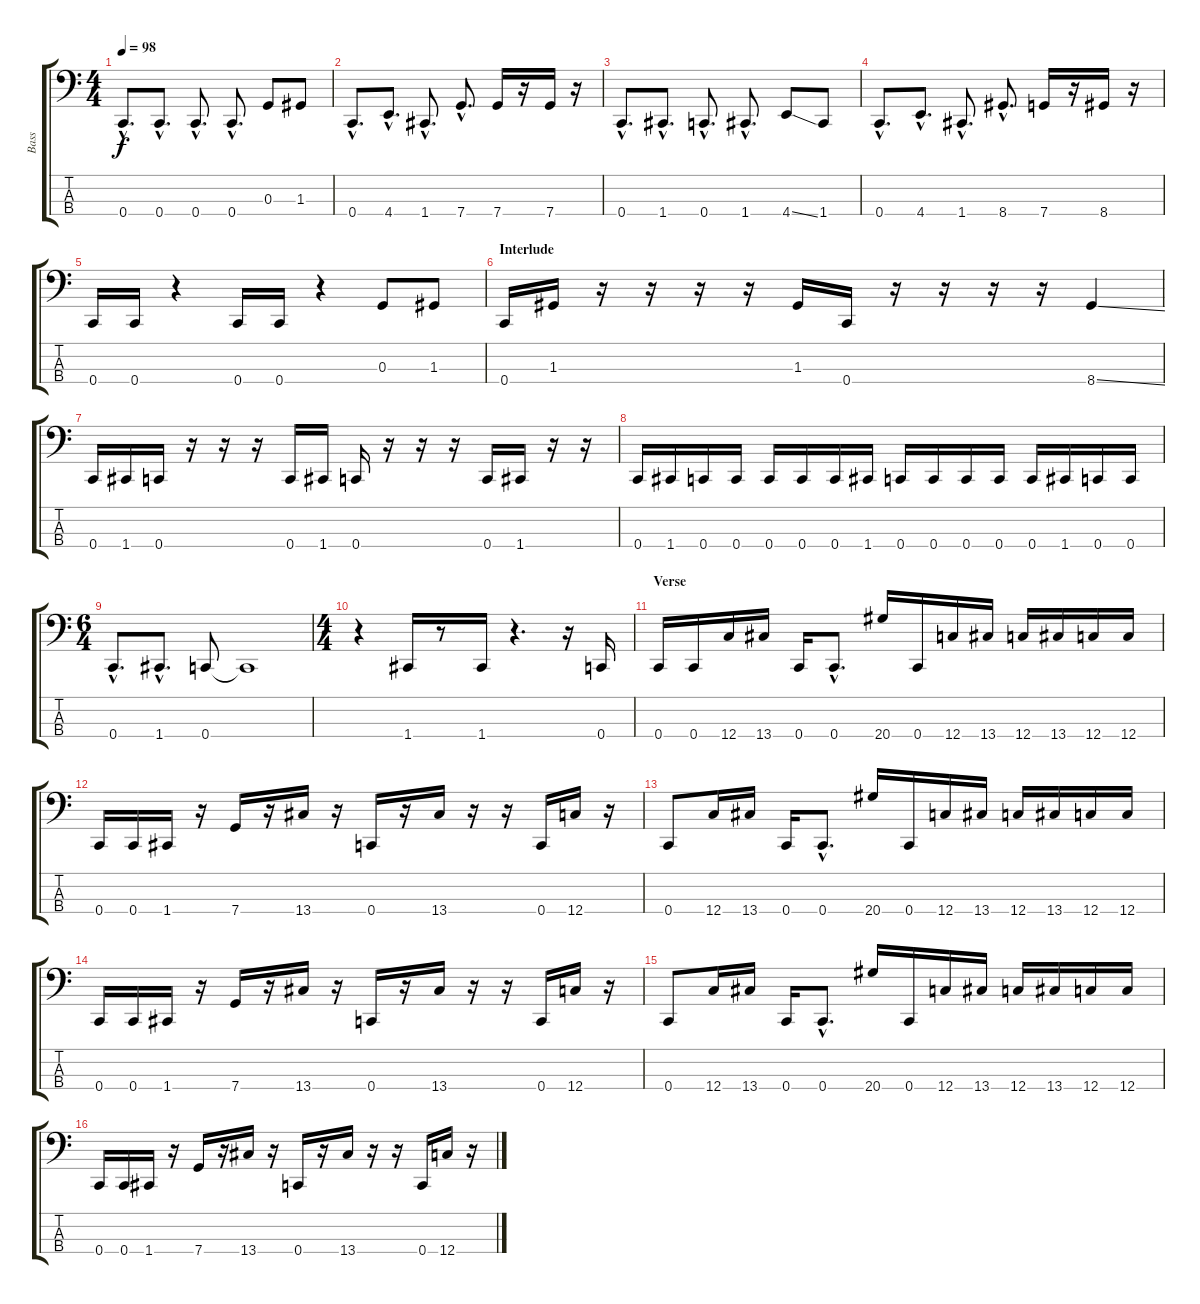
\track ("Bass" "Bass") {instrument electricbasspick}
\staff {score tabs}
\tuning (F2 C2 G1 C1) {hide}
\ts (4 4)
\tempo 98
\clef f4
\ks c
0.4{hac}.8{d dy f} 0.4{hac}.8{d} 0.4{hac}.8{d} 0.4{hac}.8{d} 0.3.8 1.3.8 |
0.4{hac}.8{d} 4.4{hac}.8{d} 1.4{hac}.8{d} 7.4{hac}.8{d} 7.4.16 r.16 7.4.16 r.16 |
0.4{hac}.8{d} 1.4{hac}.8{d} 0.4{hac}.8{d} 1.4{hac}.8{d} 4.4{ss}.8 1.4.8 |
0.4{hac}.8{d} 4.4{hac}.8{d} 1.4{hac}.8{d} 8.4{hac}.8{d} 7.4.16 r.16 8.4.16 r.16 |
0.4.16 0.4.16 r.4 0.4.16 0.4.16 r.4 0.3.8 1.3.8 |
\section ("" "Interlude")
0.4.16 1.3.16 r.16 r.16 r.16 r.16 1.3.16 0.4.16 r.16 r.16 r.16 r.16 8.4{ss}.4 |
0.4.16 1.4.16 0.4.16 r.16 r.16 r.16 0.4.16 1.4.16 0.4.16 r.16 r.16 r.16 0.4.16 1.4.16 r.16 r.16 |
0.4.16 1.4.16 0.4.16 0.4.16 0.4.16 0.4.16 0.4.16 1.4.16 0.4.16 0.4.16 0.4.16 0.4.16 0.4.16 1.4.16 0.4.16 0.4.16 |
\ts (6 4)
0.4{hac}.8{d} 1.4{hac}.8{d} 0.4.8 0.4{t}.1 |
\ts (4 4)
r.4 1.4.16 r.8 1.4.16 r.4{d} r.16 0.4.16 |
\section ("" "Verse")
0.4.16 0.4.16 12.4.16 13.4.16 0.4.16 0.4{hac}.8{d} 20.4.16 0.4.16 12.4.16 13.4.16 12.4.16 13.4.16 12.4.16 12.4.16 |
0.4.16 0.4.16 1.4.16 r.16 7.4.16 r.16 13.4.16 r.16 0.4.16 r.16 13.4.16 r.16 r.16 0.4.16 12.4.16 r.16 |
0.4.8 12.4.16 13.4.16 0.4.16 0.4{hac}.8{d} 20.4.16 0.4.16 12.4.16 13.4.16 12.4.16 13.4.16 12.4.16 12.4.16 |
0.4.16 0.4.16 1.4.16 r.16 7.4.16 r.16 13.4.16 r.16 0.4.16 r.16 13.4.16 r.16 r.16 0.4.16 12.4.16 r.16 |
0.4.8 12.4.16 13.4.16 0.4.16 0.4{hac}.8{d} 20.4.16 0.4.16 12.4.16 13.4.16 12.4.16 13.4.16 12.4.16 12.4.16 |
0.4.16 0.4.16 1.4.16 r.16 7.4.16 r.16 13.4.16 r.16 0.4.16 r.16 13.4.16 r.16 r.16 0.4.16 12.4.16 r.16
